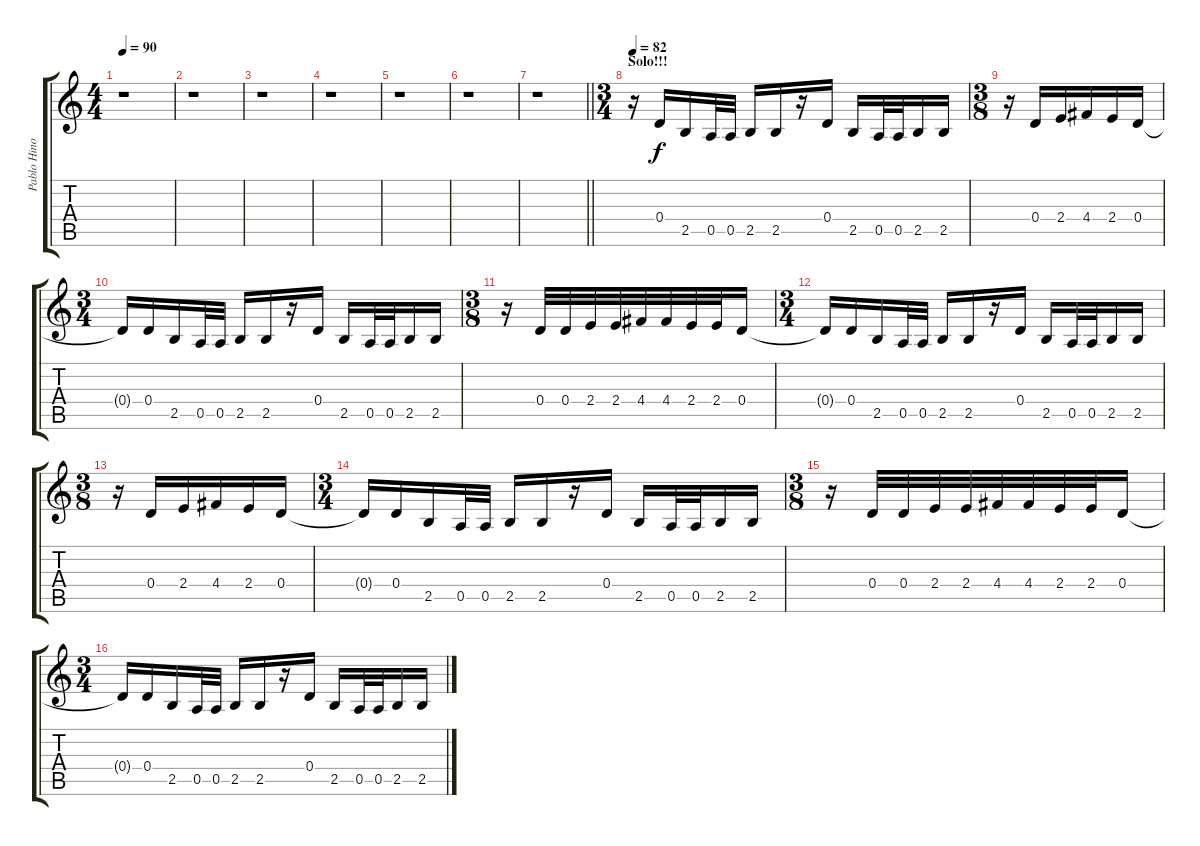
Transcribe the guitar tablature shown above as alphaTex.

\track ("Pablo Hinojos-Gonzales" "Pablo Hino") {instrument overdrivenguitar}
\staff {score tabs}
\tuning (E4 B3 G3 D3 A2 E2) {hide}
\ts (4 4)
\tempo 90
\clef g2
\ks c
r.1{dy f} |
r.1 |
r.1 |
r.1 |
r.1 |
r.1 |
\barLineRight lightlight
r.1 |
\ts (3 4)
\section ("" "Solo!!!")
\tempo 82
r.16{volume 9 instrument electricguitarclean} 0.4.16 2.5.16 0.5.32 0.5.32 2.5.16 2.5.16 r.16 0.4.16 2.5.16 0.5.32 0.5.32 2.5.16 2.5.16 |
\ts (3 8)
r.16 0.4.16 2.4.16 4.4.16 2.4.16 0.4.16 |
\ts (3 4)
0.4{t}.16 0.4.16 2.5.16 0.5.32 0.5.32 2.5.16 2.5.16 r.16 0.4.16 2.5.16 0.5.32 0.5.32 2.5.16 2.5.16 |
\ts (3 8)
r.16 0.4.32 0.4.32 2.4.32 2.4.32 4.4.32 4.4.32 2.4.32 2.4.32 0.4.16 |
\ts (3 4)
0.4{t}.16 0.4.16 2.5.16 0.5.32 0.5.32 2.5.16 2.5.16 r.16 0.4.16 2.5.16 0.5.32 0.5.32 2.5.16 2.5.16 |
\ts (3 8)
r.16 0.4.16 2.4.16 4.4.16 2.4.16 0.4.16 |
\ts (3 4)
0.4{t}.16 0.4.16 2.5.16 0.5.32 0.5.32 2.5.16 2.5.16 r.16 0.4.16 2.5.16 0.5.32 0.5.32 2.5.16 2.5.16 |
\ts (3 8)
r.16 0.4.32 0.4.32 2.4.32 2.4.32 4.4.32 4.4.32 2.4.32 2.4.32 0.4.16 |
\ts (3 4)
0.4{t}.16 0.4.16 2.5.16 0.5.32 0.5.32 2.5.16 2.5.16 r.16 0.4.16 2.5.16 0.5.32 0.5.32 2.5.16 2.5.16
